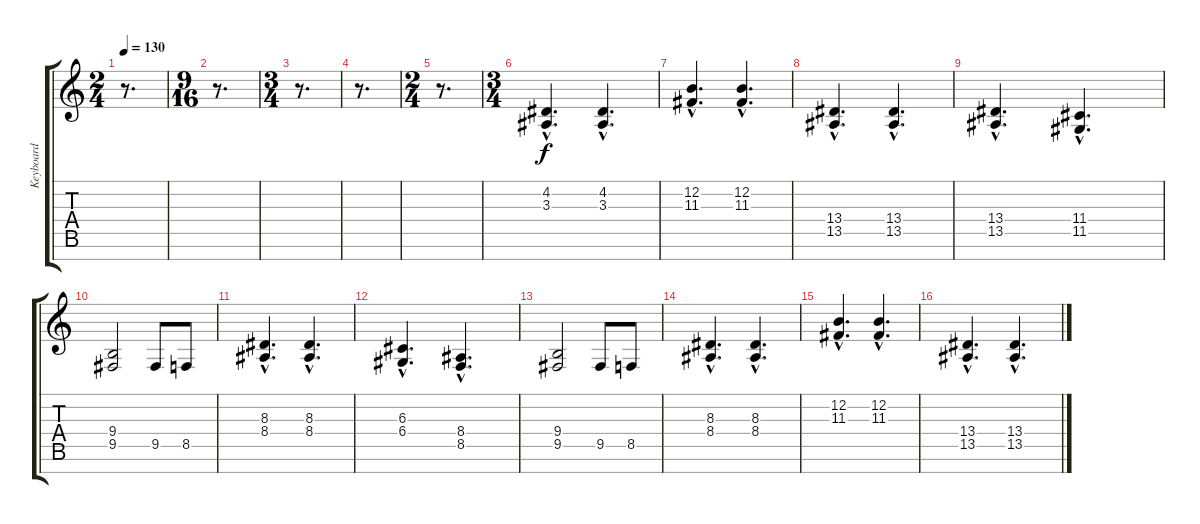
\track ("Keyboard" "Keyboard") {instrument acousticgrandpiano}
\staff {score tabs}
\tuning (E6 B3 G3 D3 A2 E2 B1) {hide}
\ts (2 4)
\tempo 130
\clef g2
\ks c
r.8{d dy f} |
\ts (9 16)
r.8{d} |
\ts (3 4)
r.8{d} |
r.8{d} |
\ts (2 4)
r.8{d} |
\ts (3 4)
(4.2{hac} 3.3{hac}).4{d} (4.2{hac} 3.3{hac}).4{d} |
(12.2{hac} 11.3{hac}).4{d} (12.2{hac} 11.3{hac}).4{d} |
(13.4{hac} 13.5{hac}).4{d} (13.4{hac} 13.5{hac}).4{d} |
(13.4{hac} 13.5{hac}).4{d} (11.4{hac} 11.5{hac}).4{d} |
(9.4 9.5).2 9.5.8 8.5.8 |
(8.3{hac} 8.4{hac}).4{d} (8.3{hac} 8.4{hac}).4{d} |
(6.3{hac} 6.4{hac}).4{d} (8.4{hac} 8.5{hac}).4{d} |
(9.4 9.5).2 9.5.8 8.5.8 |
(8.3{hac} 8.4{hac}).4{d} (8.3{hac} 8.4{hac}).4{d} |
(12.2{hac} 11.3{hac}).4{d} (12.2{hac} 11.3{hac}).4{d} |
(13.4{hac} 13.5{hac}).4{d} (13.4{hac} 13.5{hac}).4{d}
